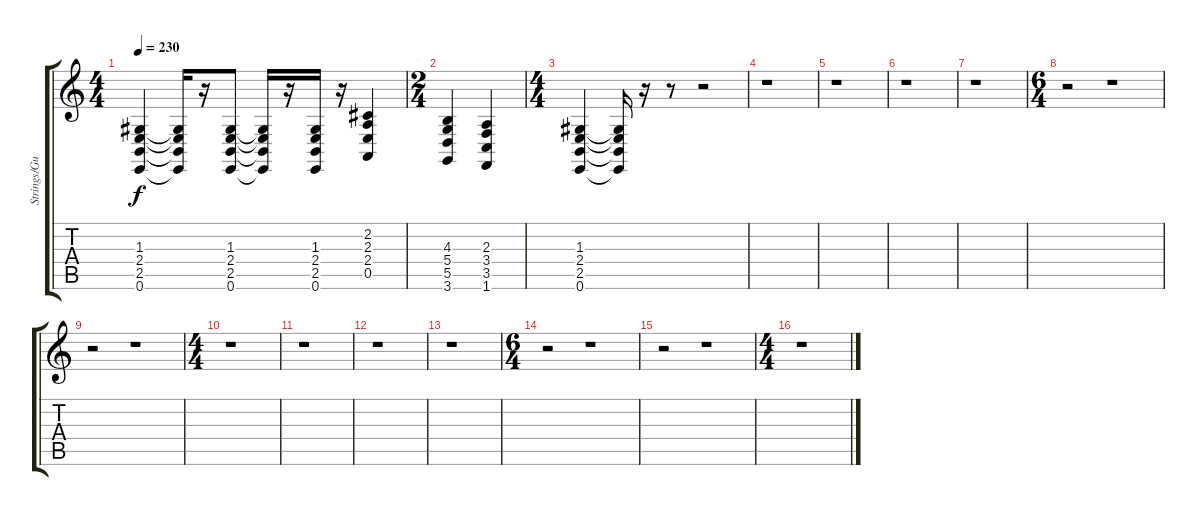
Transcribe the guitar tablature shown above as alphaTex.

\track ("Strings/Guitar 3" "Strings/Gu") {instrument stringensemble1}
\staff {score tabs}
\tuning (E4 B3 G3 D3 A2 E2) {hide}
\ts (4 4)
\tempo 230
\clef g2
\ks c
(1.3 2.4 2.5 0.6).4{dy f} (1.3{t} 2.4{t} 2.5{t} 0.6{t}).16 r.16 (1.3 2.4 2.5 0.6).8 (1.3{t} 2.4{t} 2.5{t} 0.6{t}).16 r.16 (1.3 2.4 2.5 0.6).16 r.16 (2.2 2.3 2.4 0.5).4 |
\ts (2 4)
(4.3 5.4 5.5 3.6).4 (2.3 3.4 3.5 1.6).4 |
\ts (4 4)
(1.3 2.4 2.5 0.6).4 (1.3{t} 2.4{t} 2.5{t} 0.6{t}).16 r.16 r.8 r.2 |
r.1 |
r.1 |
r.1 |
r.1 |
\ts (6 4)
r.2 r.1 |
r.2 r.1 |
\ts (4 4)
r.1 |
r.1 |
r.1 |
r.1 |
\ts (6 4)
r.2 r.1 |
r.2 r.1 |
\ts (4 4)
r.1
